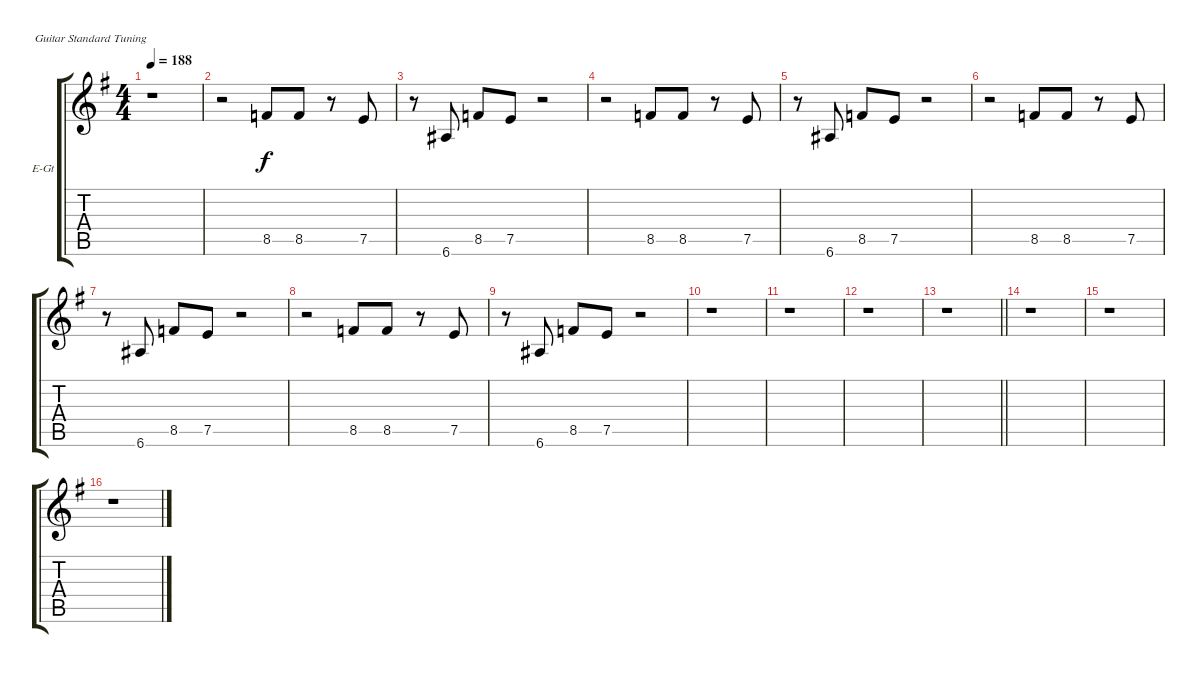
\defaultSystemsLayout 4
\bracketExtendMode groupsimilarinstruments
\firstSystemTrackNameOrientation horizontal
\otherSystemsTrackNameOrientation horizontal
\track ("Guitar 7" "E-Gt") {instrument distortionguitar}
\staff {score tabs}
\tuning (E4 B3 G3 D3 A2 E2)
\ts (4 4)
\tempo 188
\clef g2
\ks g
r.1{dy f} |
r.2 8.5.8 8.5.8 r.8 7.5.8 |
r.8 6.6.8 8.5.8 7.5.8 r.2 |
r.2 8.5.8 8.5.8 r.8 7.5.8 |
r.8 6.6.8 8.5.8 7.5.8 r.2 |
r.2 8.5.8 8.5.8 r.8 7.5.8 |
r.8 6.6.8 8.5.8 7.5.8 r.2 |
r.2 8.5.8 8.5.8 r.8 7.5.8 |
r.8 6.6.8 8.5.8 7.5.8 r.2 |
r.1 |
r.1 |
r.1 |
\barLineRight lightlight
r.1 |
r.1 |
r.1 |
r.1
